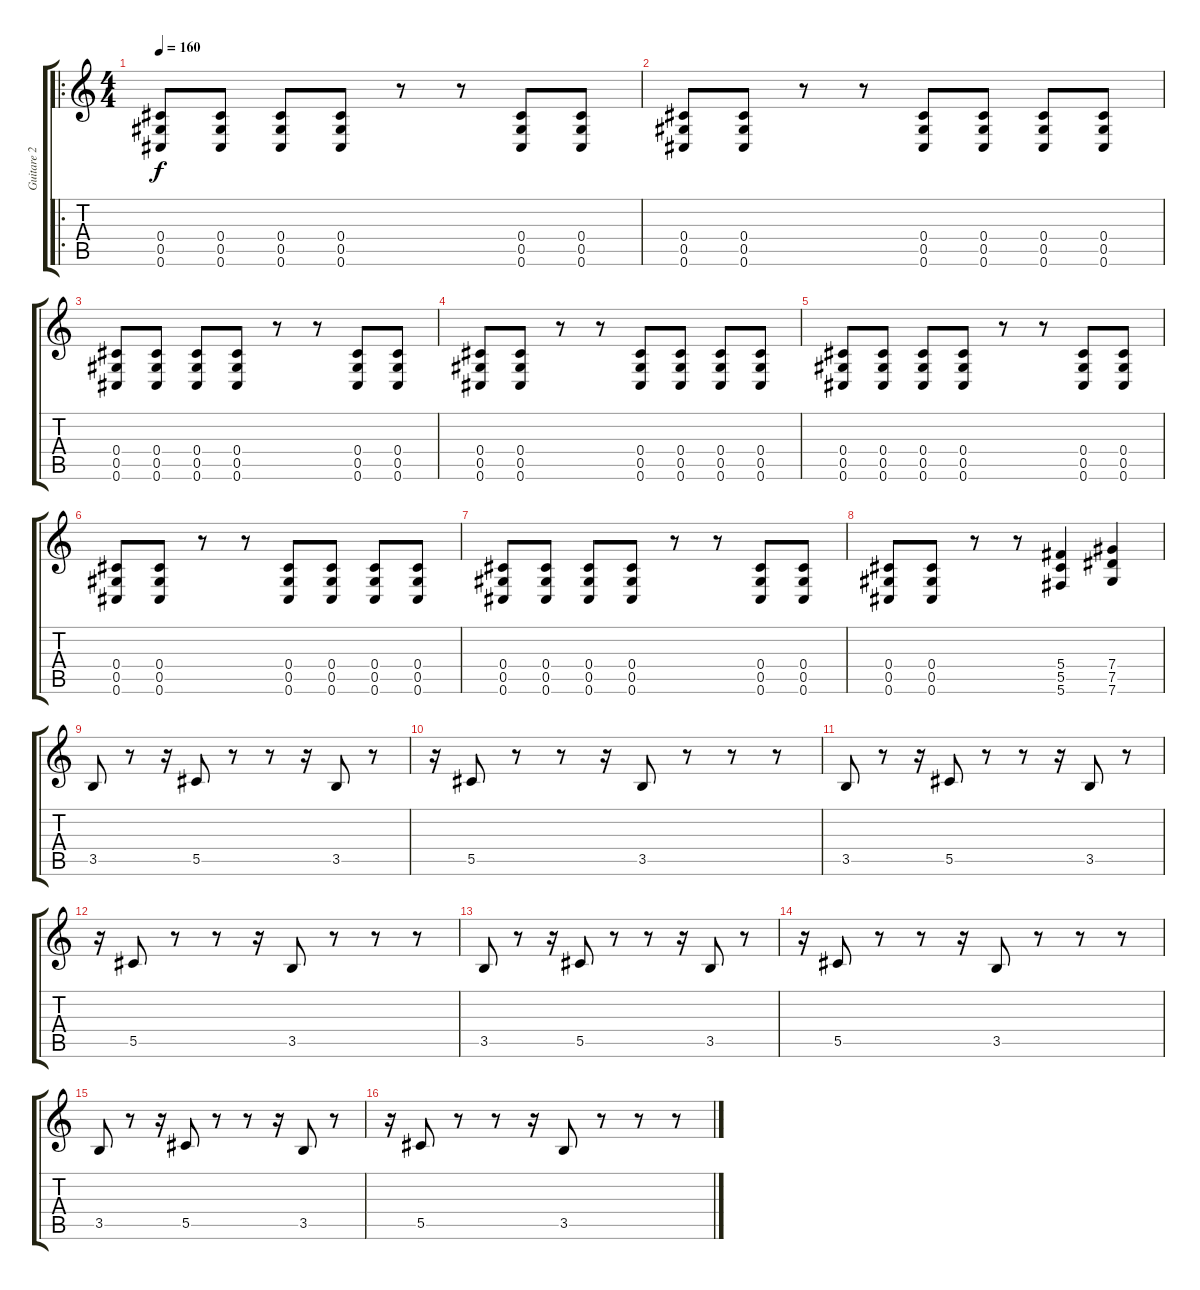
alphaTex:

\track ("Guitare 2" "Guitare 2") {instrument distortionguitar}
\staff {score tabs}
\tuning (Eb4 Bb3 Gb3 Db3 Ab2 Db2) {hide}
\ro
\ts (4 4)
\tempo 160
\clef g2
\ks c
(0.4 0.5 0.6).8{dy f} (0.4 0.5 0.6).8 (0.4 0.5 0.6).8 (0.4 0.5 0.6).8 r.8 r.8 (0.4 0.5 0.6).8 (0.4 0.5 0.6).8 |
(0.4 0.5 0.6).8 (0.4 0.5 0.6).8 r.8 r.8 (0.4 0.5 0.6).8 (0.4 0.5 0.6).8 (0.4 0.5 0.6).8 (0.4 0.5 0.6).8 |
(0.4 0.5 0.6).8 (0.4 0.5 0.6).8 (0.4 0.5 0.6).8 (0.4 0.5 0.6).8 r.8 r.8 (0.4 0.5 0.6).8 (0.4 0.5 0.6).8 |
(0.4 0.5 0.6).8 (0.4 0.5 0.6).8 r.8 r.8 (0.4 0.5 0.6).8 (0.4 0.5 0.6).8 (0.4 0.5 0.6).8 (0.4 0.5 0.6).8 |
(0.4 0.5 0.6).8 (0.4 0.5 0.6).8 (0.4 0.5 0.6).8 (0.4 0.5 0.6).8 r.8 r.8 (0.4 0.5 0.6).8 (0.4 0.5 0.6).8 |
(0.4 0.5 0.6).8 (0.4 0.5 0.6).8 r.8 r.8 (0.4 0.5 0.6).8 (0.4 0.5 0.6).8 (0.4 0.5 0.6).8 (0.4 0.5 0.6).8 |
(0.4 0.5 0.6).8 (0.4 0.5 0.6).8 (0.4 0.5 0.6).8 (0.4 0.5 0.6).8 r.8 r.8 (0.4 0.5 0.6).8 (0.4 0.5 0.6).8 |
(0.4 0.5 0.6).8 (0.4 0.5 0.6).8 r.8 r.8 (5.4 5.5 5.6).4 (7.4 7.5 7.6).4 |
3.5.8{instrument electricguitarclean} r.8 r.16 5.5.8 r.8 r.8 r.16 3.5.8 r.8 |
r.16 5.5.8 r.8 r.8 r.16 3.5.8 r.8 r.8 r.8 |
3.5.8 r.8 r.16 5.5.8 r.8 r.8 r.16 3.5.8 r.8 |
r.16 5.5.8 r.8 r.8 r.16 3.5.8 r.8 r.8 r.8 |
3.5.8 r.8 r.16 5.5.8 r.8 r.8 r.16 3.5.8 r.8 |
r.16 5.5.8 r.8 r.8 r.16 3.5.8 r.8 r.8 r.8 |
3.5.8 r.8 r.16 5.5.8 r.8 r.8 r.16 3.5.8 r.8 |
r.16 5.5.8 r.8 r.8 r.16 3.5.8 r.8 r.8 r.8
